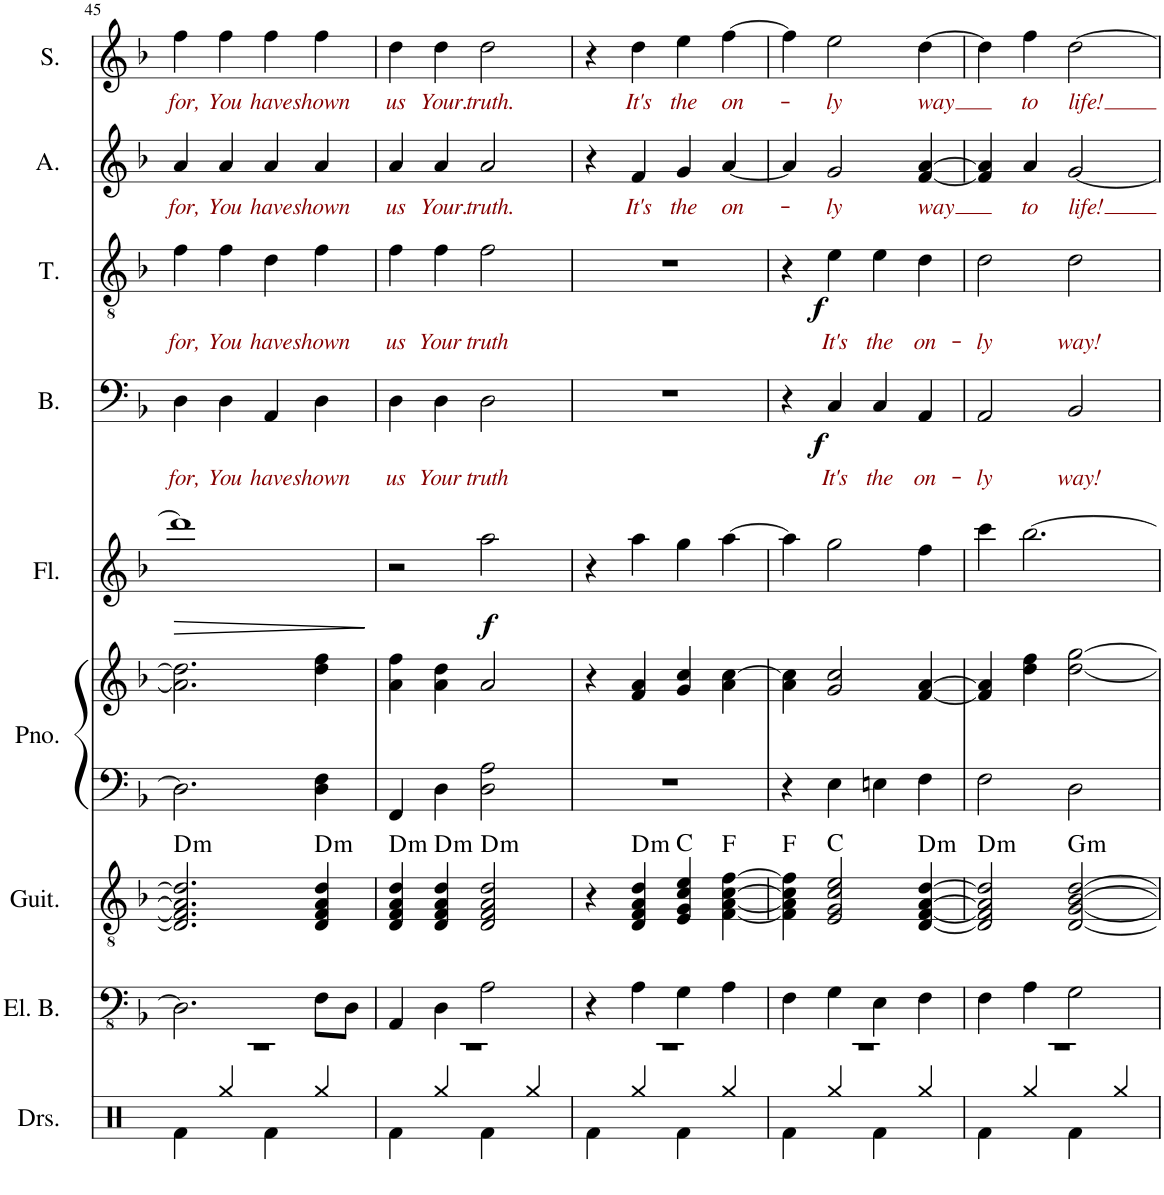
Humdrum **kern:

**kern	**kern	**harte	**kern	**kern	**kern	**dynam	**kern	**text	**dynam	**kern	**text	**dynam	**kern	**text	**kern	**text
*part8	*part7	*part7	*part6	*part6	*part5	*part5	*part4	*part4	*part4	*part3	*part3	*part3	*part2	*part2	*part1	*part1
*staff9	*staff8	*	*staff7	*staff6	*staff5	*staff5	*staff4	*staff4	*staff4	*staff3	*staff3	*staff3	*staff2	*staff2	*staff1	*staff1
*I"Electric Bass	*I"Acoustic Guitar	*	*I"Piano	*	*I"Flute	*	*I"Bass	*	*	*I"Tenor	*	*	*I"Alto	*	*I"Soprano	*
*I'El. B.	*I'Guit.	*	*I'Pno.	*	*I'Fl.	*	*I'B.	*	*	*I'T.	*	*	*I'A.	*	*I'S.	*
!!LO:PB:g=z
*clefFv4	*clefGv2	*	*clefF4	*clefG2	*clefG2	*	*clefF4	*	*	*clefGv2	*	*	*clefG2	*	*clefG2	*
*k[b-]	*k[b-]	*	*k[b-]	*k[b-]	*k[b-]	*	*k[b-]	*	*	*k[b-]	*	*	*k[b-]	*	*k[b-]	*
*M4/4	*M4/4	*	*M4/4	*M4/4	*M4/4	*	*M4/4	*	*	*M4/4	*	*	*M4/4	*	*M4/4	*
=45	=45	=45	=45	=45	=45	=45	=45	=45	=45	=45	=45	=45	=45	=45	=45	=45
!	!	!LO:H:kt=m	!	!	!	!LO:HP:b	!	!LO:LY:b:color=#850000	!	!	!LO:LY:b:color=#850000	!	!	!LO:LY:b:color=#850000	!	!LO:LY:b:color=#850000
2.DD\]	2.D/] 2.F/] 2.A/] 2.d/]	D:min	2.D\]	2.a\] 2.dd\]	1ddd]	>	4D\	for,	.	4f\	for,	.	4a/	for,	4ff\	for,
!	!	!	!	!	!	!	!	!LO:LY:b:color=#850000	!	!	!LO:LY:b:color=#850000	!	!	!LO:LY:b:color=#850000	!	!LO:LY:b:color=#850000
.	.	.	.	.	.	.	4D\	You	.	4f\	You	.	4a/	You	4ff\	You
!	!	!	!	!	!	!	!	!LO:LY:b:color=#850000	!	!	!LO:LY:b:color=#850000	!	!	!LO:LY:b:color=#850000	!	!LO:LY:b:color=#850000
.	.	.	.	.	.	.	4AA/	have	.	4d\	have	.	4a/	have	4ff\	have
!	!	!LO:H:kt=m	!	!	!	!	!	!LO:LY:b:color=#850000	!	!	!LO:LY:b:color=#850000	!	!	!LO:LY:b:color=#850000	!	!LO:LY:b:color=#850000
8FF\L	4D/ 4F/ 4A/ 4d/	D:min	4D\ 4F\	4dd\ 4ff\	.	.	4D\	shown	.	4f\	shown	.	4a/	shown	4ff\	shown
8DD\J	.	.	.	.	.	.	.	.	.	.	.	.	.	.	.	.
.	.	.	.	.	.	]	.	.	.	.	.	.	.	.	.	.
=46	=46	=46	=46	=46	=46	=46	=46	=46	=46	=46	=46	=46	=46	=46	=46	=46
!	!	!LO:H:kt=m	!	!	!	!	!	!LO:LY:b:color=#850000	!	!	!LO:LY:b:color=#850000	!	!	!LO:LY:b:color=#850000	!	!LO:LY:b:color=#850000
4AAA/	4D/ 4F/ 4A/ 4d/	D:min	4FF/	4a\ 4ff\	2r	.	4D\	us	.	4f\	us	.	4a/	us	4dd\	us
!	!	!LO:H:kt=m	!	!	!	!	!	!LO:LY:b:color=#850000	!	!	!LO:LY:b:color=#850000	!	!	!LO:LY:b:color=#850000	!	!LO:LY:b:color=#850000
4DD\	4D/ 4F/ 4A/ 4d/	D:min	4D\	4a\ 4dd\	.	.	4D\	Your	.	4f\	Your	.	4a/	Your.	4dd\	Your.
!	!	!LO:H:kt=m	!	!	!	!LO:DY:b	!	!LO:LY:b:color=#850000	!	!	!LO:LY:b:color=#850000	!	!	!LO:LY:b:color=#850000	!	!LO:LY:b:color=#850000
2AA\	2D/ 2F/ 2A/ 2d/	D:min	2D\ 2A\	2a/	2aa\	f	2D\	truth	.	2f\	truth	.	2a/	truth.	2dd\	truth.
=47	=47	=47	=47	=47	=47	=47	=47	=47	=47	=47	=47	=47	=47	=47	=47	=47
4r	4r	.	1r	4r	4r	.	1r	.	.	1r	.	.	4r	.	4r	.
!	!	!LO:H:kt=m	!	!	!	!	!	!	!	!	!	!	!	!LO:LY:b:color=#850000	!	!LO:LY:b:color=#850000
4AA\	4D/ 4F/ 4A/ 4d/	D:min	.	4f/ 4a/	4aa\	.	.	.	.	.	.	.	4f/	It's	4dd\	It's
!	!	!	!	!	!	!	!	!	!	!	!	!	!	!LO:LY:b:color=#850000	!	!LO:LY:b:color=#850000
4GG\	4E/ 4G/ 4c/ 4e/	C:maj	.	4g/ 4cc/	4gg\	.	.	.	.	.	.	.	4g/	the	4ee\	the
!	!	!	!	!	!	!	!	!	!	!	!	!	!	!LO:LY:b:color=#850000	!	!LO:LY:b:color=#850000
4AA\	[4F\ [4A\ [4c\ [4f\	F:maj	.	4a\ [4cc\	[4aa\	.	.	.	.	.	.	.	[4a/	on-	[4ff\	on-
=48	=48	=48	=48	=48	=48	=48	=48	=48	=48	=48	=48	=48	=48	=48	=48	=48
4FF\	4F\] 4A\] 4c\] 4f\]	F:maj	4r	4a\ 4cc\]	4aa\]	.	4r	.	.	4r	.	.	4a/]	.	4ff\]	.
!	!	!	!	!	!	!	!	!LO:LY:b:color=#850000	!LO:DY:b	!	!LO:LY:b:color=#850000	!LO:DY:b	!	!LO:LY:b:color=#850000	!	!LO:LY:b:color=#850000
4GG\	2E/ 2G/ 2c/ 2e/	C:maj	4E\	2g/ 2cc/	2gg\	.	4C/	It's	f	4e\	It's	f	2g/	ly	2ee\	ly
!	!	!	!	!	!	!	!	!LO:LY:b:color=#850000	!	!	!LO:LY:b:color=#850000	!	!	!	!	!
4EE\	.	.	4En\	.	.	.	4C/	the	.	4e\	the	.	.	.	.	.
!	!	!LO:H:kt=m	!	!	!	!	!	!LO:LY:b:color=#850000	!	!	!LO:LY:b:color=#850000	!	!	!LO:LY:b:color=#850000	!	!LO:LY:b:color=#850000
4FF\	[4D/ [4F/ [4A/ [4d/	D:min	4F\	[4f/ [4a/	4ff\	.	4AA/	on-	.	4d\	on-	.	[4f/ [4a/	way	[4dd\	way
=49	=49	=49	=49	=49	=49	=49	=49	=49	=49	=49	=49	=49	=49	=49	=49	=49
!	!	!LO:H:kt=m	!	!	!	!	!	!LO:LY:b:color=#850000	!	!	!LO:LY:b:color=#850000	!	!	!	!	!
4FF\	2D/] 2F/] 2A/] 2d/]	D:min	2F\	4f/] 4a/]	4ccc\	.	2AA/	-ly	.	2d\	-ly	.	4f/] 4a/]	.	4dd\]	.
!	!	!	!	!	!	!	!	!	!	!	!	!	!	!LO:LY:b:color=#850000	!	!LO:LY:b:color=#850000
4AA\	.	.	.	4dd\ 4ff\	[2.bb-\	.	.	.	.	.	.	.	4a/	to	4ff\	to
!	!	!LO:H:kt=m	!	!	!	!	!	!LO:LY:b:color=#850000	!	!	!LO:LY:b:color=#850000	!	!	!LO:LY:b:color=#850000	!	!LO:LY:b:color=#850000
2GG\	[2D/ [2G/ [2B-/ [2d/	G:min	2D\	[2dd\ [2gg\	.	.	2BB-/	way!	.	2d\	way!	.	[2g/	life!	[2dd\	life!
=	=	=	=	=	=	=	=	=	=	=	=	=	=	=	=	=
*-	*-	*-	*-	*-	*-	*-	*-	*-	*-	*-	*-	*-	*-	*-	*-	*-
